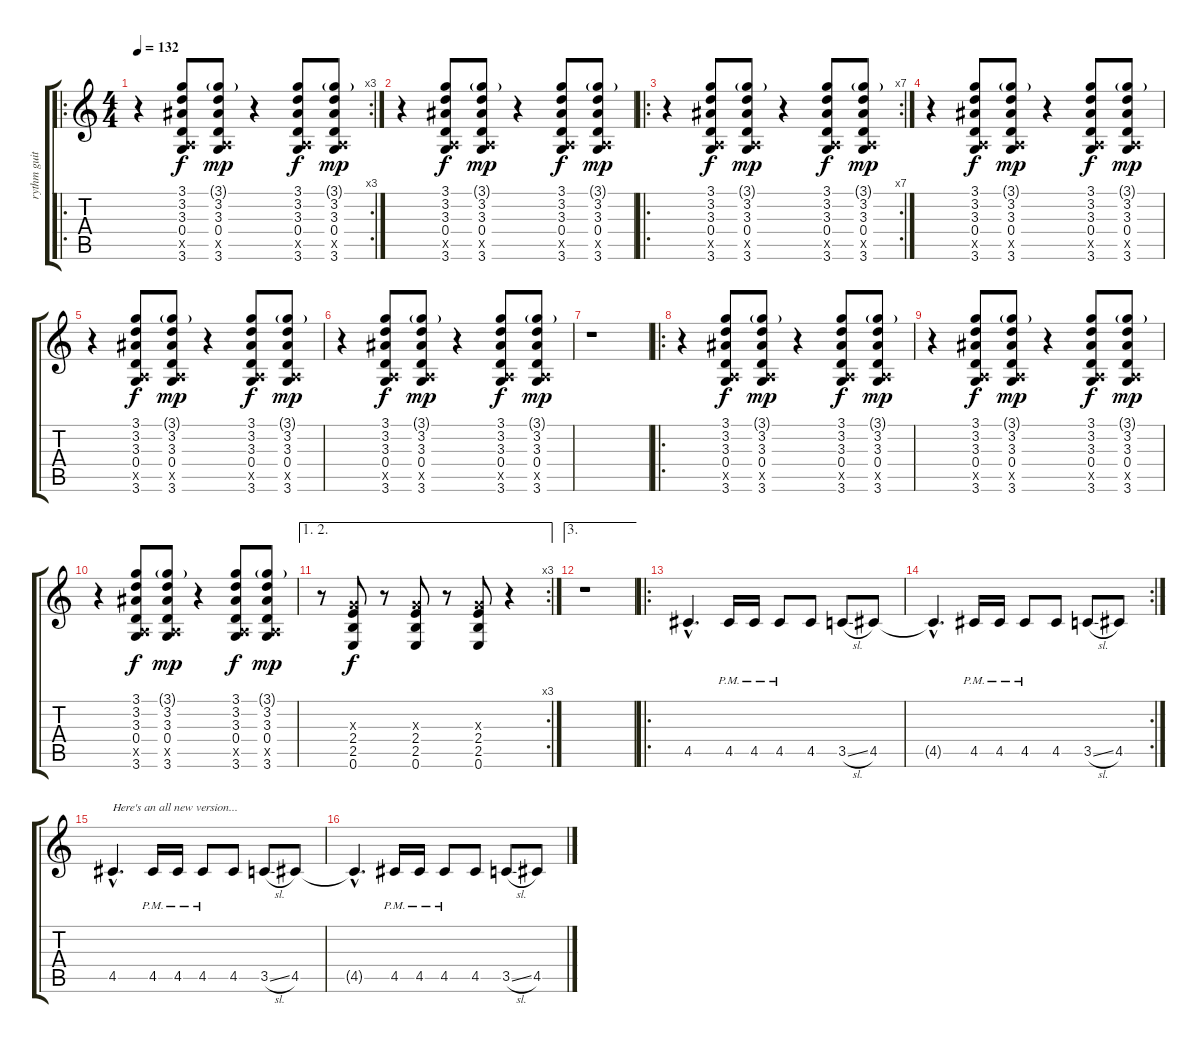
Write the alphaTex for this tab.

\track ("rythm guitar" "rythm guit") {instrument electricguitarclean}
\staff {score tabs}
\tuning (E4 B3 G3 D3 A2 E2) {hide}
\ro
\rc 3
\ts (4 4)
\tempo 132
\clef g2
\ks c
r.4{dy f instrument electricguitarclean} (3.1 3.2 3.3 0.4 0.5{x} 3.6).8 (3.1{g} 3.2 3.3 0.4 0.5{x} 3.6).8{dy mp} r.4 (3.1 3.2 3.3 0.4 0.5{x} 3.6).8{dy f} (3.1{g} 3.2 3.3 0.4 0.5{x} 3.6).8{dy mp} |
r.4 (3.1 3.2 3.3 0.4 0.5{x} 3.6).8{dy f} (3.1{g} 3.2 3.3 0.4 0.5{x} 3.6).8{dy mp} r.4 (3.1 3.2 3.3 0.4 0.5{x} 3.6).8{dy f} (3.1{g} 3.2 3.3 0.4 0.5{x} 3.6).8{dy mp} |
\ro
\rc 7
r.4 (3.1 3.2 3.3 0.4 0.5{x} 3.6).8{dy f} (3.1{g} 3.2 3.3 0.4 0.5{x} 3.6).8{dy mp} r.4 (3.1 3.2 3.3 0.4 0.5{x} 3.6).8{dy f} (3.1{g} 3.2 3.3 0.4 0.5{x} 3.6).8{dy mp} |
r.4 (3.1 3.2 3.3 0.4 0.5{x} 3.6).8{dy f} (3.1{g} 3.2 3.3 0.4 0.5{x} 3.6).8{dy mp} r.4 (3.1 3.2 3.3 0.4 0.5{x} 3.6).8{dy f} (3.1{g} 3.2 3.3 0.4 0.5{x} 3.6).8{dy mp} |
r.4 (3.1 3.2 3.3 0.4 0.5{x} 3.6).8{dy f} (3.1{g} 3.2 3.3 0.4 0.5{x} 3.6).8{dy mp} r.4 (3.1 3.2 3.3 0.4 0.5{x} 3.6).8{dy f} (3.1{g} 3.2 3.3 0.4 0.5{x} 3.6).8{dy mp} |
r.4 (3.1 3.2 3.3 0.4 0.5{x} 3.6).8{dy f} (3.1{g} 3.2 3.3 0.4 0.5{x} 3.6).8{dy mp} r.4 (3.1 3.2 3.3 0.4 0.5{x} 3.6).8{dy f} (3.1{g} 3.2 3.3 0.4 0.5{x} 3.6).8{dy mp} |
r.1 |
\ro
r.4 (3.1 3.2 3.3 0.4 0.5{x} 3.6).8{dy f} (3.1{g} 3.2 3.3 0.4 0.5{x} 3.6).8{dy mp} r.4 (3.1 3.2 3.3 0.4 0.5{x} 3.6).8{dy f} (3.1{g} 3.2 3.3 0.4 0.5{x} 3.6).8{dy mp} |
r.4 (3.1 3.2 3.3 0.4 0.5{x} 3.6).8{dy f} (3.1{g} 3.2 3.3 0.4 0.5{x} 3.6).8{dy mp} r.4 (3.1 3.2 3.3 0.4 0.5{x} 3.6).8{dy f} (3.1{g} 3.2 3.3 0.4 0.5{x} 3.6).8{dy mp} |
r.4 (3.1 3.2 3.3 0.4 0.5{x} 3.6).8{dy f} (3.1{g} 3.2 3.3 0.4 0.5{x} 3.6).8{dy mp} r.4 (3.1 3.2 3.3 0.4 0.5{x} 3.6).8{dy f} (3.1{g} 3.2 3.3 0.4 0.5{x} 3.6).8{dy mp} |
\ae (1 2)
\rc 3
r.8 (0.3{x} 2.4 2.5 0.6).8{dy f} r.8 (0.3{x} 2.4 2.5 0.6).8 r.8 (0.3{x} 2.4 2.5 0.6).8 r.4 |
\ae 3
r.1 |
\ro
4.5{hac}.4{d} 4.5{pm}.16 4.5{pm}.16 4.5{pm}.8 4.5.8 3.5{sl}.8 4.5.8 |
\rc 2
4.5{hac t}.4{d} 4.5{pm}.16 4.5{pm}.16 4.5{pm}.8 4.5.8 3.5{sl}.8 4.5.8 |
4.5{hac}.4{d txt "Here's an all new version..."} 4.5{pm}.16 4.5{pm}.16 4.5{pm}.8 4.5.8 3.5{sl}.8 4.5.8 |
4.5{hac t}.4{d} 4.5{pm}.16 4.5{pm}.16 4.5{pm}.8 4.5.8 3.5{sl}.8 4.5.8
